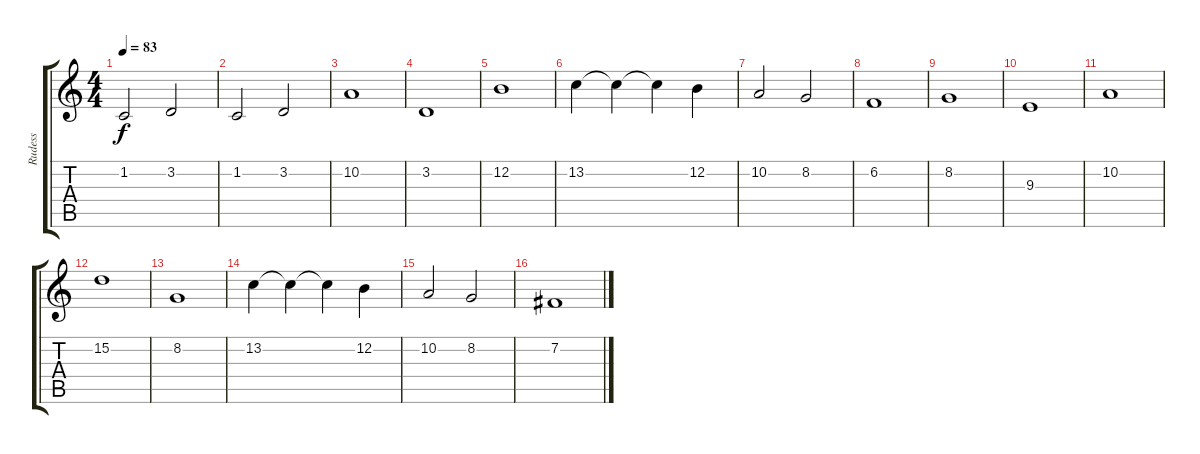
\track ("Rudess" "Rudess") {instrument stringensemble2}
\staff {score tabs}
\tuning (E4 B3 G3 D3 A2 E2) {hide}
\ts (4 4)
\tempo 83
\clef g2
\ks c
1.2.2{dy f} 3.2.2 |
1.2.2 3.2.2 |
10.2.1 |
3.2.1 |
12.2.1 |
13.2.4 13.2{t}.4 13.2{t}.4 12.2.4 |
10.2.2 8.2.2 |
6.2.1 |
8.2.1 |
9.3.1 |
10.2.1 |
15.2.1 |
8.2.1 |
13.2.4 13.2{t}.4 13.2{t}.4 12.2.4 |
10.2.2 8.2.2 |
7.2.1
